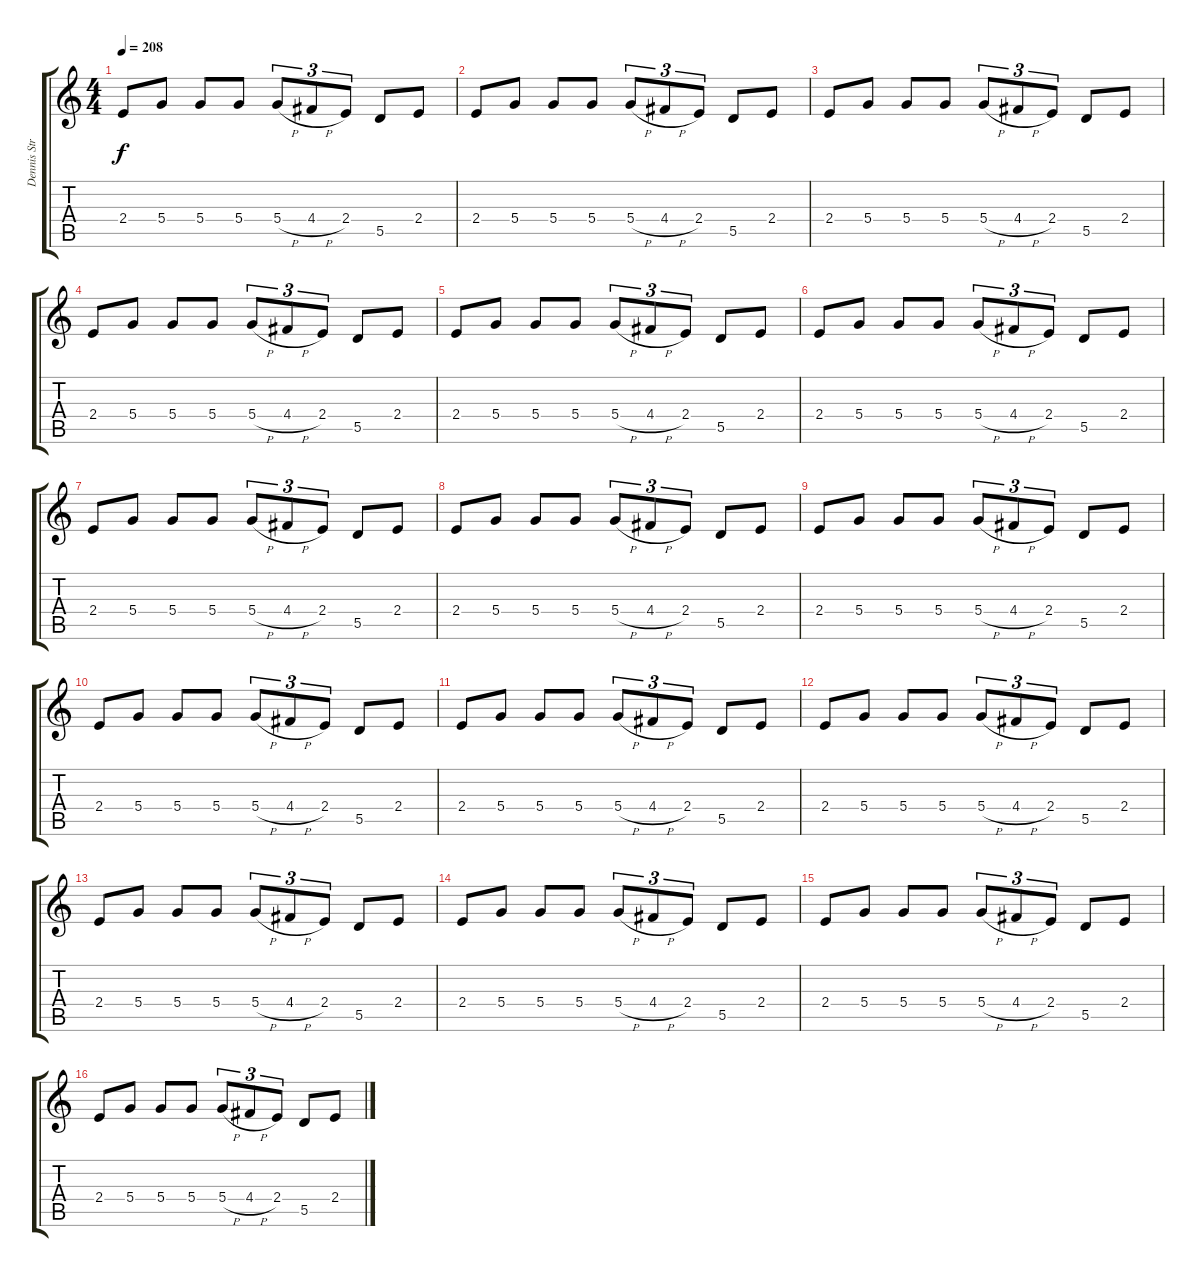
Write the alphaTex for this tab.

\track ("Dennis Stratton" "Dennis Str") {instrument distortionguitar}
\staff {score tabs}
\tuning (E4 B3 G3 D3 A2 E2) {hide}
\ts (4 4)
\tempo 208
\clef g2
\ks c
2.4.8{dy f} 5.4.8 5.4.8 5.4.8 5.4{h}.8{tu (3 2)} 4.4{h}.8{tu (3 2)} 2.4.8{tu (3 2)} 5.5.8 2.4.8 |
2.4.8 5.4.8 5.4.8 5.4.8 5.4{h}.8{tu (3 2)} 4.4{h}.8{tu (3 2)} 2.4.8{tu (3 2)} 5.5.8 2.4.8 |
2.4.8 5.4.8 5.4.8 5.4.8 5.4{h}.8{tu (3 2)} 4.4{h}.8{tu (3 2)} 2.4.8{tu (3 2)} 5.5.8 2.4.8 |
2.4.8 5.4.8 5.4.8 5.4.8 5.4{h}.8{tu (3 2)} 4.4{h}.8{tu (3 2)} 2.4.8{tu (3 2)} 5.5.8 2.4.8 |
2.4.8 5.4.8 5.4.8 5.4.8 5.4{h}.8{tu (3 2)} 4.4{h}.8{tu (3 2)} 2.4.8{tu (3 2)} 5.5.8 2.4.8 |
2.4.8 5.4.8 5.4.8 5.4.8 5.4{h}.8{tu (3 2)} 4.4{h}.8{tu (3 2)} 2.4.8{tu (3 2)} 5.5.8 2.4.8 |
2.4.8 5.4.8 5.4.8 5.4.8 5.4{h}.8{tu (3 2)} 4.4{h}.8{tu (3 2)} 2.4.8{tu (3 2)} 5.5.8 2.4.8 |
2.4.8 5.4.8 5.4.8 5.4.8 5.4{h}.8{tu (3 2)} 4.4{h}.8{tu (3 2)} 2.4.8{tu (3 2)} 5.5.8 2.4.8 |
2.4.8 5.4.8 5.4.8 5.4.8 5.4{h}.8{tu (3 2)} 4.4{h}.8{tu (3 2)} 2.4.8{tu (3 2)} 5.5.8 2.4.8 |
2.4.8 5.4.8 5.4.8 5.4.8 5.4{h}.8{tu (3 2)} 4.4{h}.8{tu (3 2)} 2.4.8{tu (3 2)} 5.5.8 2.4.8 |
2.4.8 5.4.8 5.4.8 5.4.8 5.4{h}.8{tu (3 2)} 4.4{h}.8{tu (3 2)} 2.4.8{tu (3 2)} 5.5.8 2.4.8 |
2.4.8 5.4.8 5.4.8 5.4.8 5.4{h}.8{tu (3 2)} 4.4{h}.8{tu (3 2)} 2.4.8{tu (3 2)} 5.5.8 2.4.8 |
2.4.8 5.4.8 5.4.8 5.4.8 5.4{h}.8{tu (3 2)} 4.4{h}.8{tu (3 2)} 2.4.8{tu (3 2)} 5.5.8 2.4.8 |
2.4.8 5.4.8 5.4.8 5.4.8 5.4{h}.8{tu (3 2)} 4.4{h}.8{tu (3 2)} 2.4.8{tu (3 2)} 5.5.8 2.4.8 |
2.4.8 5.4.8 5.4.8 5.4.8 5.4{h}.8{tu (3 2)} 4.4{h}.8{tu (3 2)} 2.4.8{tu (3 2)} 5.5.8 2.4.8 |
2.4.8 5.4.8 5.4.8 5.4.8 5.4{h}.8{tu (3 2)} 4.4{h}.8{tu (3 2)} 2.4.8{tu (3 2)} 5.5.8 2.4.8
